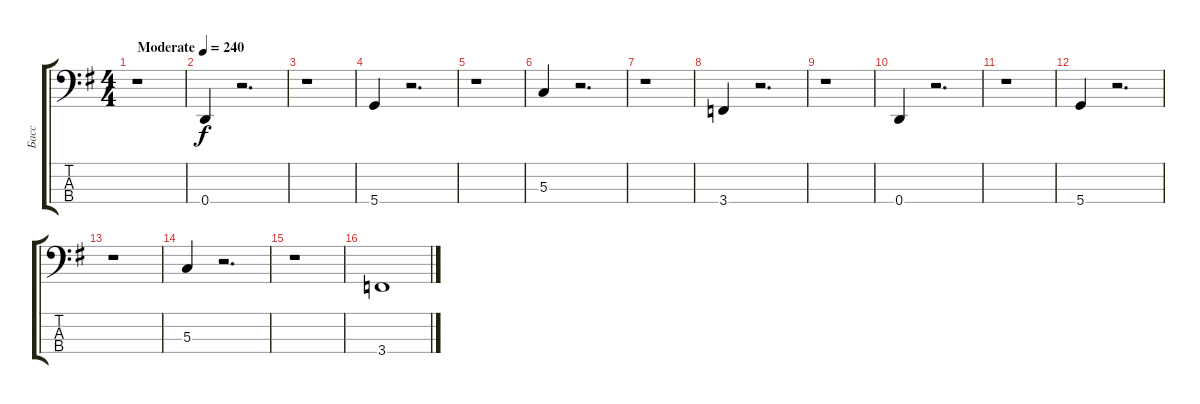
\track ("Басс" "Басс") {instrument electricbassfinger}
\staff {score tabs}
\tuning (F2 C2 G1 D1) {hide}
\ts (4 4)
\tempo (240 "Moderate")
\clef f4
\ks eminor
r.1{dy f instrument electricbassfinger} |
0.4.4 r.2{d} |
r.1 |
5.4.4 r.2{d} |
r.1 |
5.3.4 r.2{d} |
r.1 |
3.4.4 r.2{d} |
r.1 |
0.4.4 r.2{d} |
r.1 |
5.4.4 r.2{d} |
r.1 |
5.3.4 r.2{d} |
r.1 |
3.4.1
